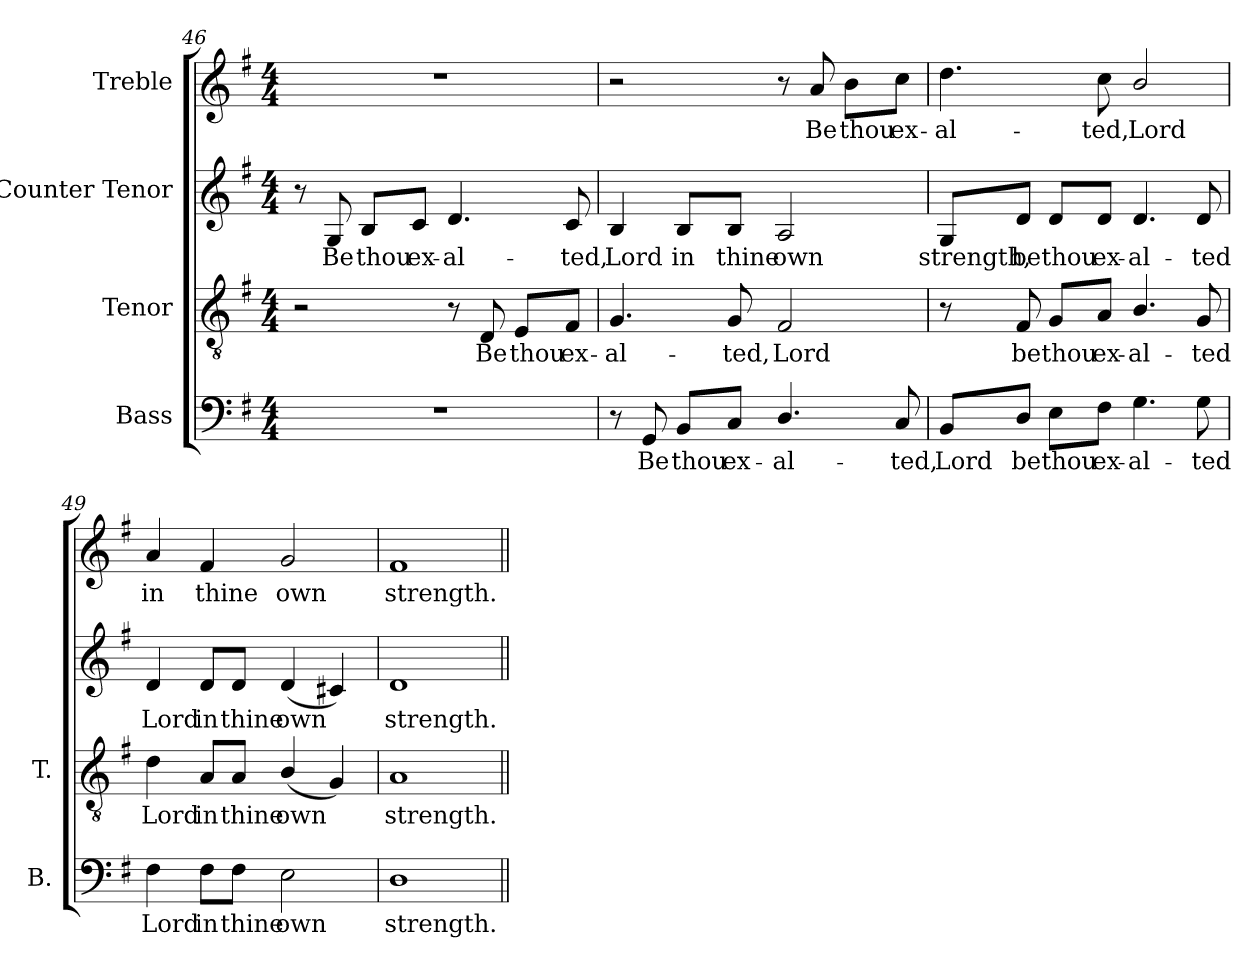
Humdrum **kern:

**kern	**text	**kern	**text	**kern	**text	**kern	**text
*part4	*part4	*part3	*part3	*part2	*part2	*part1	*part1
*staff4	*staff4	*staff3	*staff3	*staff2	*staff2	*staff1	*staff1
*I"Bass	*	*I"Tenor	*	*I"Counter Tenor	*	*I"Treble	*
*I'B.	*	*I'T.	*	*	*	*	*
!!LO:LB:g=z
*clefF4	*	*clefGv2	*	*clefG2	*	*clefG2	*
*	*	*ITrd7c12	*	*	*	*	*
*k[f#]	*	*k[f#]	*	*k[f#]	*	*k[f#]	*
*G:	*	*G:	*	*G:	*	*G:	*
*M4/4	*	*M4/4	*	*M4/4	*	*M4/4	*
=46	=46	=46	=46	=46	=46	=46	=46
1r	.	2r	.	8r	.	1r	.
!	!	!	!	!	!LO:LY:b:color=#000000	!	!
.	.	.	.	8Gi/	Be	.	.
!	!	!	!	!	!LO:LY:b:color=#000000	!	!
.	.	.	.	8Bi/L	thou	.	.
!	!	!	!	!	!LO:LY:b:color=#000000	!	!
.	.	.	.	8ci/J	ex-	.	.
!	!	!	!	!	!LO:LY:b:color=#000000	!	!
.	.	8r	.	4.di/	-al-	.	.
!	!	!	!LO:LY:b:color=#000000	!	!	!	!
.	.	8DDi/	Be	.	.	.	.
!	!	!	!LO:LY:b:color=#000000	!	!	!	!
.	.	8EEi/L	thou	.	.	.	.
!	!	!	!LO:LY:b:color=#000000	!	!	!	!
!	!	!	!	!	!LO:LY:b:color=#000000	!	!
.	.	8FF#i/J	ex-	8ci/	-ted,	.	.
=47	=47	=47	=47	=47	=47	=47	=47
!	!	!	!LO:LY:b:color=#000000	!	!	!	!
!	!	!	!	!	!LO:LY:b:color=#000000	!	!
8r	.	4.GGi/	-al-	4Bi/	Lord	2r	.
!	!LO:LY:b:color=#000000	!	!	!	!	!	!
8GGi/	Be	.	.	.	.	.	.
!	!LO:LY:b:color=#000000	!	!	!	!	!	!
!	!	!	!	!	!LO:LY:b:color=#000000	!	!
8BBi/L	thou	.	.	8Bi/L	in	.	.
!	!LO:LY:b:color=#000000	!	!	!	!	!	!
!	!	!	!LO:LY:b:color=#000000	!	!	!	!
!	!	!	!	!	!LO:LY:b:color=#000000	!	!
8Ci/J	ex-	8GGi/	-ted,	8Bi/J	thine	.	.
!	!LO:LY:b:color=#000000	!	!	!	!	!	!
!	!	!	!LO:LY:b:color=#000000	!	!	!	!
!	!	!	!	!	!LO:LY:b:color=#000000	!	!
4.Di/	-al-	2FF#i/	Lord	2Ai/	own	8r	.
!	!	!	!	!	!	!	!LO:LY:b:color=#000000
.	.	.	.	.	.	8ai/	Be
!	!	!	!	!	!	!	!LO:LY:b:color=#000000
.	.	.	.	.	.	8bi\L	thou
!	!LO:LY:b:color=#000000	!	!	!	!	!	!
!	!	!	!	!	!	!	!LO:LY:b:color=#000000
8Ci/	-ted,	.	.	.	.	8cci\J	ex-
=48	=48	=48	=48	=48	=48	=48	=48
!	!LO:LY:b:color=#000000	!	!	!	!	!	!
!	!	!	!	!	!LO:LY:b:color=#000000	!	!
!	!	!	!	!	!	!	!LO:LY:b:color=#000000
8BBi/L	Lord	8r	.	8Gi/L	strength,	4.ddi\	-al-
!	!LO:LY:b:color=#000000	!	!	!	!	!	!
!	!	!	!LO:LY:b:color=#000000	!	!	!	!
!	!	!	!	!	!LO:LY:b:color=#000000	!	!
8Di/J	be	8FF#i/	be	8di/J	be	.	.
!	!LO:LY:b:color=#000000	!	!	!	!	!	!
!	!	!	!LO:LY:b:color=#000000	!	!	!	!
!	!	!	!	!	!LO:LY:b:color=#000000	!	!
8Ei\L	thou	8GGi/L	thou	8di/L	thou	.	.
!	!LO:LY:b:color=#000000	!	!	!	!	!	!
!	!	!	!LO:LY:b:color=#000000	!	!	!	!
!	!	!	!	!	!LO:LY:b:color=#000000	!	!
!	!	!	!	!	!	!	!LO:LY:b:color=#000000
8F#i\J	ex-	8AAi/J	ex-	8di/J	ex-	8cci\	-ted,
!	!LO:LY:b:color=#000000	!	!	!	!	!	!
!	!	!	!LO:LY:b:color=#000000	!	!	!	!
!	!	!	!	!	!LO:LY:b:color=#000000	!	!
!	!	!	!	!	!	!	!LO:LY:b:color=#000000
4.Gi\	-al-	4.BBi/	-al-	4.di/	-al-	2bi/	Lord
!	!LO:LY:b:color=#000000	!	!	!	!	!	!
!	!	!	!LO:LY:b:color=#000000	!	!	!	!
!	!	!	!	!	!LO:LY:b:color=#000000	!	!
8Gi\	-ted	8GGi/	-ted	8di/	-ted	.	.
!!LO:LB:g=z
=49	=49	=49	=49	=49	=49	=49	=49
!	!LO:LY:b:color=#000000	!	!	!	!	!	!
!	!	!	!LO:LY:b:color=#000000	!	!	!	!
!	!	!	!	!	!LO:LY:b:color=#000000	!	!
!	!	!	!	!	!	!	!LO:LY:b:color=#000000
4F#i\	Lord	4Di\	Lord	4di/	Lord	4ai/	in
!	!LO:LY:b:color=#000000	!	!	!	!	!	!
!	!	!	!LO:LY:b:color=#000000	!	!	!	!
!	!	!	!	!	!LO:LY:b:color=#000000	!	!
!	!	!	!	!	!	!	!LO:LY:b:color=#000000
8F#i\L	in	8AAi/L	in	8di/L	in	4f#i/	thine
!	!LO:LY:b:color=#000000	!	!	!	!	!	!
!	!	!	!LO:LY:b:color=#000000	!	!	!	!
!	!	!	!	!	!LO:LY:b:color=#000000	!	!
8F#i\J	thine	8AAi/J	thine	8di/J	thine	.	.
!	!LO:LY:b:color=#000000	!	!	!	!	!	!
!	!	!	!LO:LY:b:color=#000000	!	!	!	!
!	!	!	!	!	!LO:LY:b:color=#000000	!	!
!	!	!	!	!	!	!	!LO:LY:b:color=#000000
2Ei\	own	(4BBi/	own	(4di/	own	2gi/	own
.	.	4GGi/)	.	4c#Xi/)	.	.	.
=50	=50	=50	=50	=50	=50	=50	=50
!	!LO:LY:b:color=#000000	!	!	!	!	!	!
!	!	!	!LO:LY:b:color=#000000	!	!	!	!
!	!	!	!	!	!LO:LY:b:color=#000000	!	!
!	!	!	!	!	!	!	!LO:LY:b:color=#000000
1Di	strength.	1AAi	strength.	1di	strength.	1f#i	strength.
=||	=||	=||	=||	=||	=||	=||	=||
*-	*-	*-	*-	*-	*-	*-	*-
